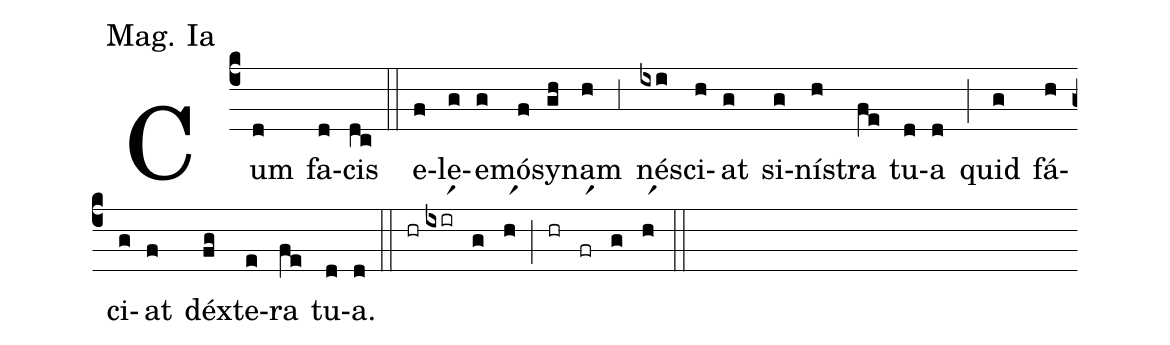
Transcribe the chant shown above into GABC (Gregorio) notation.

annotation: Mag. Ia;
%%
(c4) Cum(d) fa(d)cis(dc) (::) e(f)le(g)e(g)mó(f)sy(gh)nam(h) (;3) né(ixi)sci(h)at(g) si(g)ní(h)stra(fe) tu(d)a(d) (;) quid(g) fá(h)ci(g)at(f) déx(fg)te(e)ra(fe) tu(d)a.(d) (::) (hr)(ixirr1)(g)(hr1)(;)(hr)(frr1)(g)(hr1)(::)
